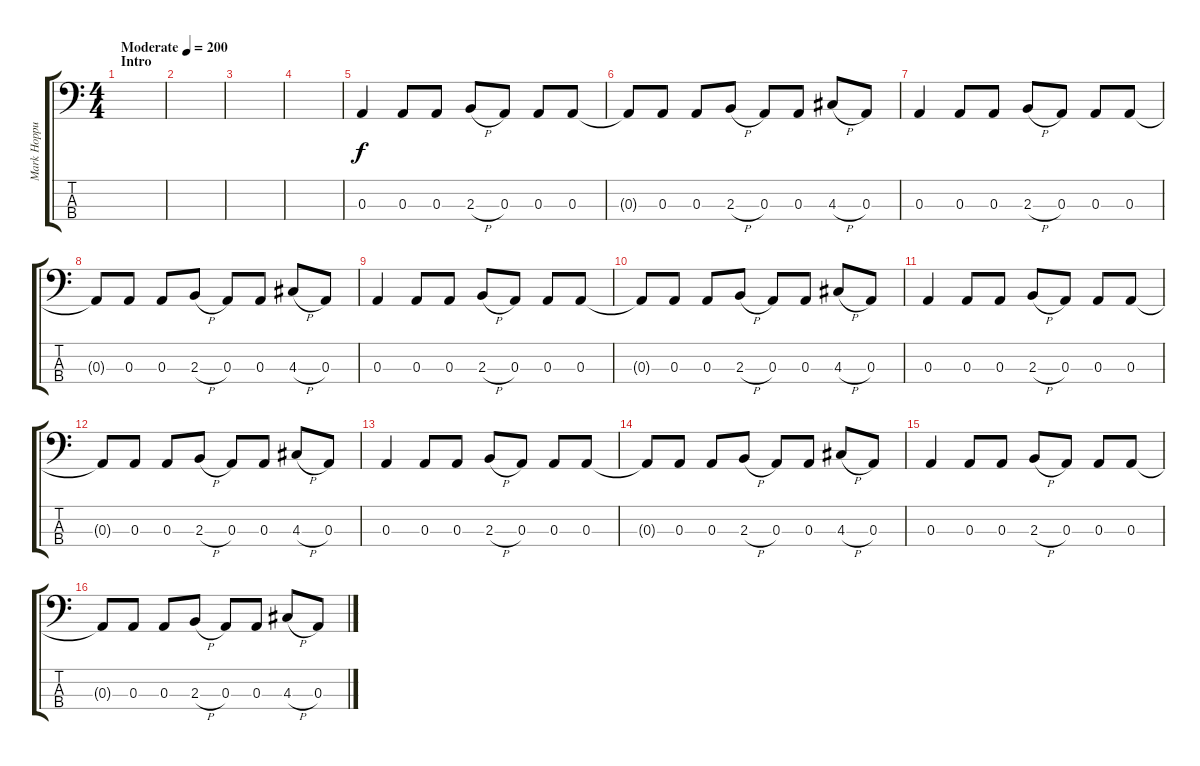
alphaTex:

\track ("Mark Hoppus - Bass" "Mark Hoppu") {instrument electricbasspick}
\staff {score tabs}
\tuning (G2 D2 A1 D1) {hide}
\ts (4 4)
\section ("" "Intro")
\tempo (200 "Moderate")
\clef f4
\ks c
|
|
|
|
0.3.4 0.3.8 0.3.8 2.3{h}.8 0.3.8 0.3.8 0.3.8 |
0.3{t}.8 0.3.8 0.3.8 2.3{h}.8 0.3.8 0.3.8 4.3{h}.8 0.3.8 |
0.3.4 0.3.8 0.3.8 2.3{h}.8 0.3.8 0.3.8 0.3.8 |
0.3{t}.8 0.3.8 0.3.8 2.3{h}.8 0.3.8 0.3.8 4.3{h}.8 0.3.8 |
0.3.4 0.3.8 0.3.8 2.3{h}.8 0.3.8 0.3.8 0.3.8 |
0.3{t}.8 0.3.8 0.3.8 2.3{h}.8 0.3.8 0.3.8 4.3{h}.8 0.3.8 |
0.3.4 0.3.8 0.3.8 2.3{h}.8 0.3.8 0.3.8 0.3.8 |
0.3{t}.8 0.3.8 0.3.8 2.3{h}.8 0.3.8 0.3.8 4.3{h}.8 0.3.8 |
0.3.4 0.3.8 0.3.8 2.3{h}.8 0.3.8 0.3.8 0.3.8 |
0.3{t}.8 0.3.8 0.3.8 2.3{h}.8 0.3.8 0.3.8 4.3{h}.8 0.3.8 |
0.3.4 0.3.8 0.3.8 2.3{h}.8 0.3.8 0.3.8 0.3.8 |
0.3{t}.8 0.3.8 0.3.8 2.3{h}.8 0.3.8 0.3.8 4.3{h}.8 0.3.8
